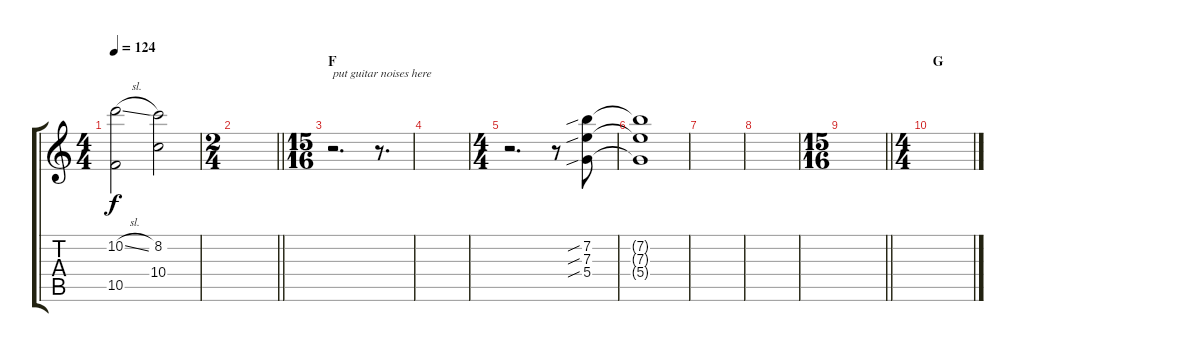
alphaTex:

\track "" {instrument overdrivenguitar}
\staff {score tabs}
\tuning (G4 E4 A3 D3 G2 C2) {hide}
\ts (4 4)
\tempo 124
\clef g2
\ks c
(10.2{sl} 10.5).2{dy f} (8.2 10.4).2 |
\ts (2 4)
\barLineRight lightlight
|
\ts (15 16)
\section ("" "F")
r.2{d txt "put guitar noises here"} r.8{d} |
|
\ts (4 4)
r.2{d} r.8 (7.2{sib} 7.3{sib} 5.4{sib}).8 |
(7.2{t} 7.3{t} 5.4{t}).1 |
|
|
\ts (15 16)
\barLineRight lightlight
|
\ts (4 4)
\section ("" "G")
